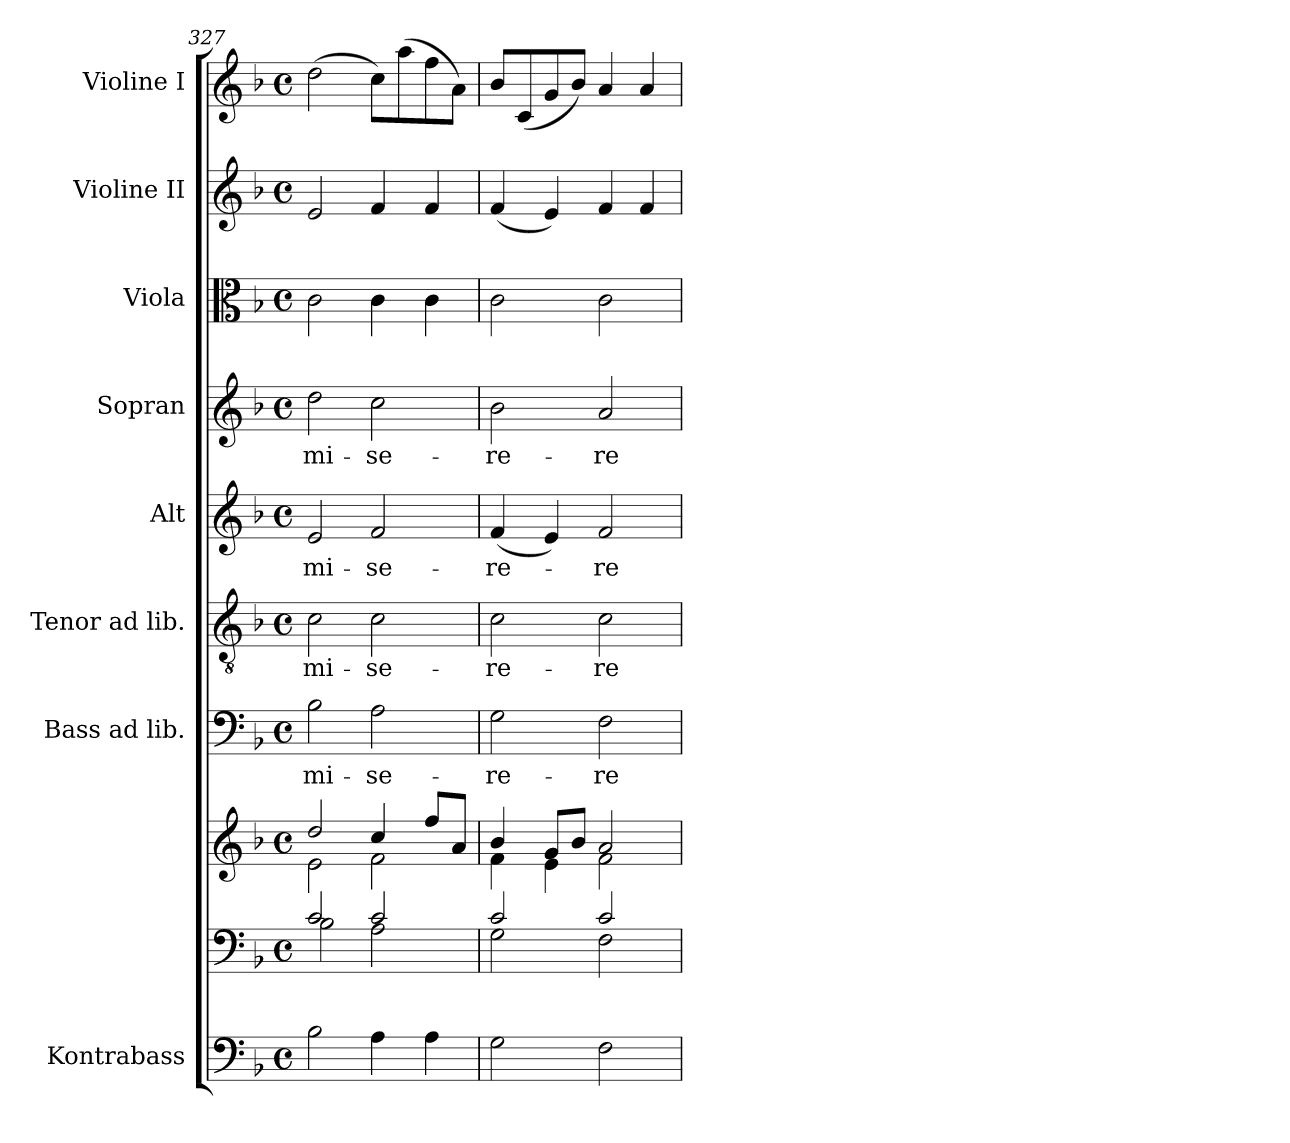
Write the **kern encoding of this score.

**kern	**kern	**kern	**kern	**text	**kern	**text	**kern	**text	**kern	**text	**kern	**kern	**kern
*part9	*part8	*part8	*part7	*part7	*part6	*part6	*part5	*part5	*part4	*part4	*part3	*part2	*part1
*staff10	*staff9	*staff8	*staff7	*staff7	*staff6	*staff6	*staff5	*staff5	*staff4	*staff4	*staff3	*staff2	*staff1
*I"Kontrabass	*	*	*I"Bass ad lib.	*	*I"Tenor ad lib.	*	*I"Alt	*	*I"Sopran	*	*I"Viola	*I"Violine II	*I"Violine I
*I'Kb.	*	*	*I'B.	*	*I'T.	*	*I'A.	*	*I'S.	*	*I'Vla.	*I'Vl. II	*I'Vl. I
*clefF4	*clefF4	*clefG2	*clefF4	*	*clefGv2	*	*clefG2	*	*clefG2	*	*clefC3	*clefG2	*clefG2
*ITrd7c12	*	*	*	*	*	*	*	*	*	*	*	*	*
*k[b-]	*k[b-]	*k[b-]	*k[b-]	*	*k[b-]	*	*k[b-]	*	*k[b-]	*	*k[b-]	*k[b-]	*k[b-]
*F:	*F:	*F:	*F:	*	*F:	*	*F:	*	*F:	*	*F:	*F:	*F:
*M4/4	*M4/4	*M4/4	*M4/4	*	*M4/4	*	*M4/4	*	*M4/4	*	*M4/4	*M4/4	*M4/4
*met(c)	*met(c)	*met(c)	*met(c)	*	*met(c)	*	*met(c)	*	*met(c)	*	*met(c)	*met(c)	*met(c)
=327	=327	=327	=327	=327	=327	=327	=327	=327	=327	=327	=327	=327	=327
*	*^	*^	*	*	*	*	*	*	*	*	*	*	*
!	!	!	!	!	!	!LO:LY:b	!	!LO:LY:b	!	!LO:LY:b	!	!LO:LY:b	!	!	!
2BB-\	2c/	2B-\	2dd/	2e\	2B-\	mi-	2c\	mi-	2e/	mi-	2dd\	mi-	2c\	2e/	(>2dd\
!	!	!	!	!	!	!LO:LY:b	!	!LO:LY:b	!	!LO:LY:b	!	!LO:LY:b	!	!	!
4AA\	2c/	2A\	4cc/	2f\	2A\	-se-	2c\	-se-	2f/	-se-	2cc\	-se-	4c\	4f/	8cc\L)
.	.	.	.	.	.	.	.	.	.	.	.	.	.	.	(>8aa\
4AA\	.	.	8ff/L	.	.	.	.	.	.	.	.	.	4c\	4f/	8ff\
.	.	.	8a/J	.	.	.	.	.	.	.	.	.	.	.	8a\J)
!!LO:PB:g=z
=328	=328	=328	=328	=328	=328	=328	=328	=328	=328	=328	=328	=328	=328	=328	=328
!	!	!	!	!	!	!LO:LY:b	!	!LO:LY:b	!	!LO:LY:b	!	!LO:LY:b	!	!	!
2GG\	2c/	2G\	4b-/	4f\	2G\	-re-	2c\	-re-	(<4f/	-re-	2b-\	-re-	2c\	(<4f/	8b-/L
.	.	.	.	.	.	.	.	.	.	.	.	.	.	.	(<8c/
.	.	.	8g/L	4e\	.	.	.	.	4e/)	.	.	.	.	4e/)	8g/
.	.	.	8b-/J	.	.	.	.	.	.	.	.	.	.	.	8b-/J)
!	!	!	!	!	!	!LO:LY:b	!	!LO:LY:b	!	!LO:LY:b	!	!LO:LY:b	!	!	!
2FF\	2c/	2F\	2a/	2f\	2F\	-re	2c\	-re	2f/	-re	2a/	-re	2c\	4f/	4a/
.	.	.	.	.	.	.	.	.	.	.	.	.	.	4f/	4a/
*	*v	*v	*	*	*	*	*	*	*	*	*	*	*	*	*
*	*	*v	*v	*	*	*	*	*	*	*	*	*	*	*
=	=	=	=	=	=	=	=	=	=	=	=	=	=
*-	*-	*-	*-	*-	*-	*-	*-	*-	*-	*-	*-	*-	*-
